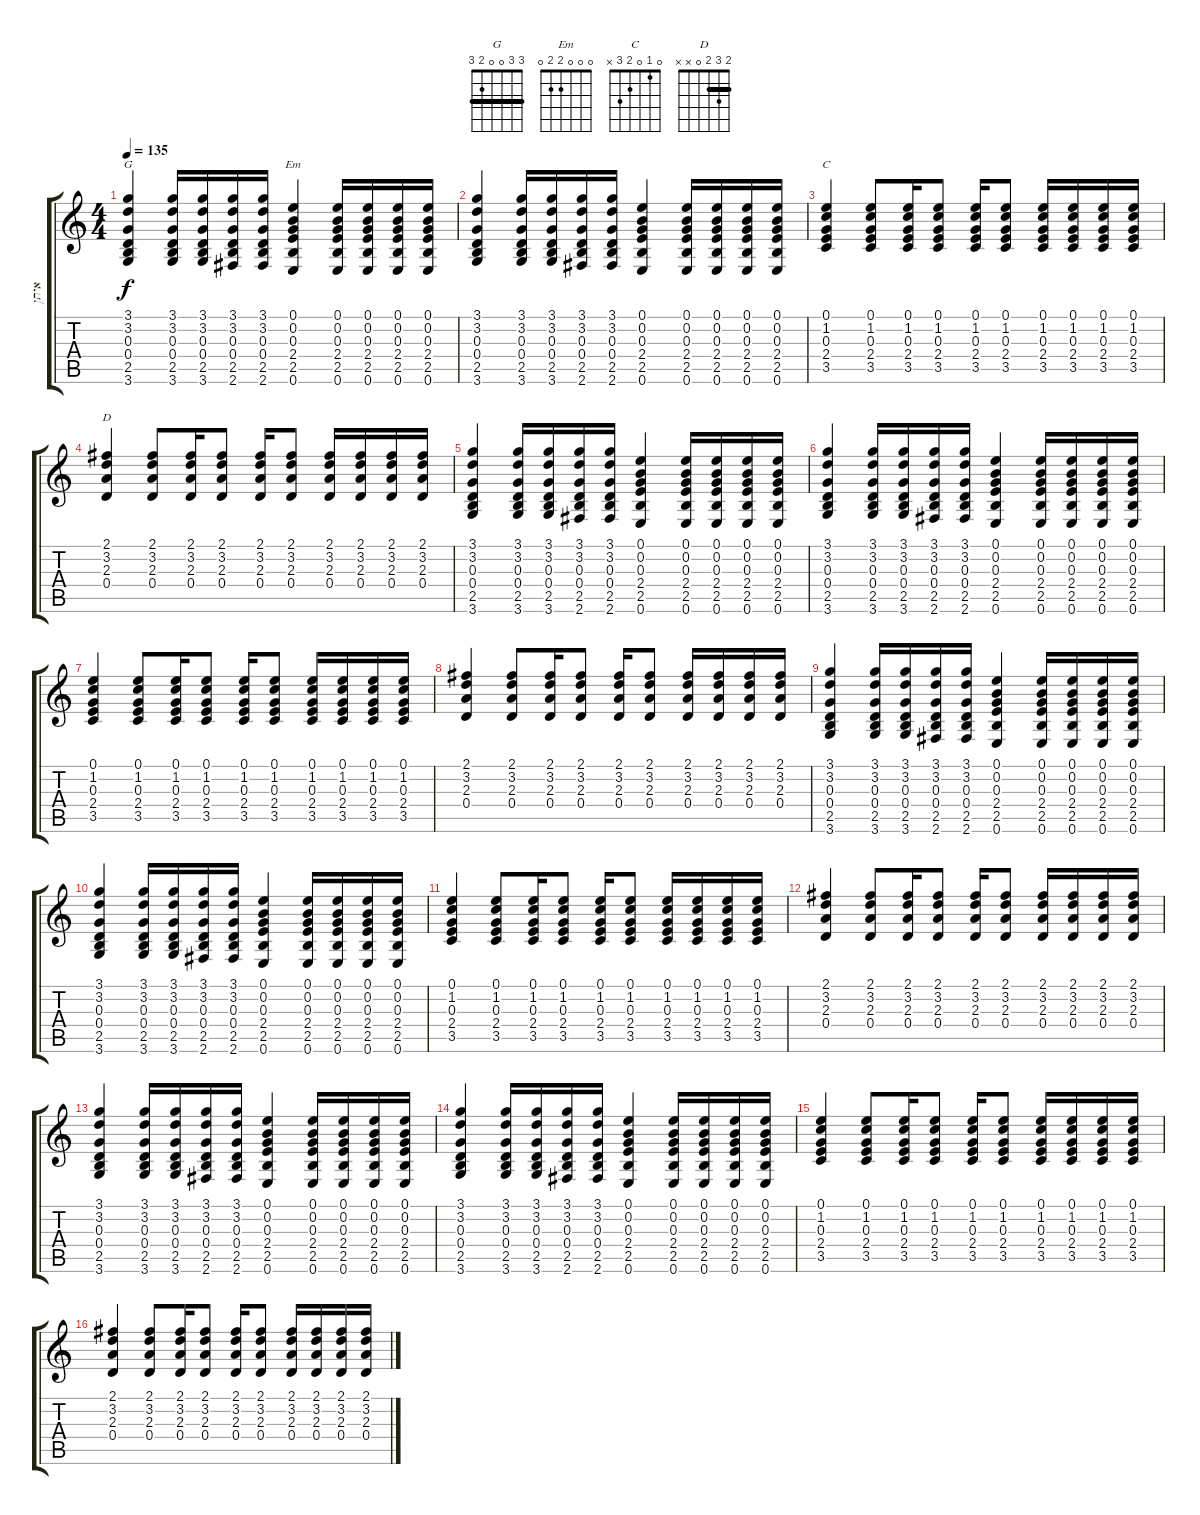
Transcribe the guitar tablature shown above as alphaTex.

\track ("איתן" "איתן") {instrument electricguitarclean}
\staff {score tabs}
\tuning (E4 B3 G3 D3 A2 E2) {hide}
\chord ("G" 3 3 0 0 2 3) {barre 3}
\chord ("Em" 0 0 0 2 2 0)
\chord ("C" 0 1 0 2 3 x)
\chord ("D" 2 3 2 0 x x) {barre 2}
\ts (4 4)
\tempo 135
\clef g2
\ks c
(3.1 3.2 0.3 0.4 2.5 3.6).4{ch "G" dy f} (3.1 3.2 0.3 0.4 2.5 3.6).16 (3.1 3.2 0.3 0.4 2.5 3.6).16 (3.1 3.2 0.3 0.4 2.5 2.6).16 (3.1 3.2 0.3 0.4 2.5 2.6).16 (0.1 0.2 0.3 2.4 2.5 0.6).4{ch "Em"} (0.1 0.2 0.3 2.4 2.5 0.6).16 (0.1 0.2 0.3 2.4 2.5 0.6).16 (0.1 0.2 0.3 2.4 2.5 0.6).16 (0.1 0.2 0.3 2.4 2.5 0.6).16 |
(3.1 3.2 0.3 0.4 2.5 3.6).4 (3.1 3.2 0.3 0.4 2.5 3.6).16 (3.1 3.2 0.3 0.4 2.5 3.6).16 (3.1 3.2 0.3 0.4 2.5 2.6).16 (3.1 3.2 0.3 0.4 2.5 2.6).16 (0.1 0.2 0.3 2.4 2.5 0.6).4 (0.1 0.2 0.3 2.4 2.5 0.6).16 (0.1 0.2 0.3 2.4 2.5 0.6).16 (0.1 0.2 0.3 2.4 2.5 0.6).16 (0.1 0.2 0.3 2.4 2.5 0.6).16 |
(0.1 1.2 0.3 2.4 3.5).4{ch "C"} (0.1 1.2 0.3 2.4 3.5).8 (0.1 1.2 0.3 2.4 3.5).16 (0.1 1.2 0.3 2.4 3.5).8 (0.1 1.2 0.3 2.4 3.5).16 (0.1 1.2 0.3 2.4 3.5).8 (0.1 1.2 0.3 2.4 3.5).16 (0.1 1.2 0.3 2.4 3.5).16 (0.1 1.2 0.3 2.4 3.5).16 (0.1 1.2 0.3 2.4 3.5).16 |
(2.1 3.2 2.3 0.4).4{ch "D"} (2.1 3.2 2.3 0.4).8 (2.1 3.2 2.3 0.4).16 (2.1 3.2 2.3 0.4).8 (2.1 3.2 2.3 0.4).16 (2.1 3.2 2.3 0.4).8 (2.1 3.2 2.3 0.4).16 (2.1 3.2 2.3 0.4).16 (2.1 3.2 2.3 0.4).16 (2.1 3.2 2.3 0.4).16 |
(3.1 3.2 0.3 0.4 2.5 3.6).4 (3.1 3.2 0.3 0.4 2.5 3.6).16 (3.1 3.2 0.3 0.4 2.5 3.6).16 (3.1 3.2 0.3 0.4 2.5 2.6).16 (3.1 3.2 0.3 0.4 2.5 2.6).16 (0.1 0.2 0.3 2.4 2.5 0.6).4 (0.1 0.2 0.3 2.4 2.5 0.6).16 (0.1 0.2 0.3 2.4 2.5 0.6).16 (0.1 0.2 0.3 2.4 2.5 0.6).16 (0.1 0.2 0.3 2.4 2.5 0.6).16 |
(3.1 3.2 0.3 0.4 2.5 3.6).4 (3.1 3.2 0.3 0.4 2.5 3.6).16 (3.1 3.2 0.3 0.4 2.5 3.6).16 (3.1 3.2 0.3 0.4 2.5 2.6).16 (3.1 3.2 0.3 0.4 2.5 2.6).16 (0.1 0.2 0.3 2.4 2.5 0.6).4 (0.1 0.2 0.3 2.4 2.5 0.6).16 (0.1 0.2 0.3 2.4 2.5 0.6).16 (0.1 0.2 0.3 2.4 2.5 0.6).16 (0.1 0.2 0.3 2.4 2.5 0.6).16 |
(0.1 1.2 0.3 2.4 3.5).4 (0.1 1.2 0.3 2.4 3.5).8 (0.1 1.2 0.3 2.4 3.5).16 (0.1 1.2 0.3 2.4 3.5).8 (0.1 1.2 0.3 2.4 3.5).16 (0.1 1.2 0.3 2.4 3.5).8 (0.1 1.2 0.3 2.4 3.5).16 (0.1 1.2 0.3 2.4 3.5).16 (0.1 1.2 0.3 2.4 3.5).16 (0.1 1.2 0.3 2.4 3.5).16 |
(2.1 3.2 2.3 0.4).4 (2.1 3.2 2.3 0.4).8 (2.1 3.2 2.3 0.4).16 (2.1 3.2 2.3 0.4).8 (2.1 3.2 2.3 0.4).16 (2.1 3.2 2.3 0.4).8 (2.1 3.2 2.3 0.4).16 (2.1 3.2 2.3 0.4).16 (2.1 3.2 2.3 0.4).16 (2.1 3.2 2.3 0.4).16 |
(3.1 3.2 0.3 0.4 2.5 3.6).4 (3.1 3.2 0.3 0.4 2.5 3.6).16 (3.1 3.2 0.3 0.4 2.5 3.6).16 (3.1 3.2 0.3 0.4 2.5 2.6).16 (3.1 3.2 0.3 0.4 2.5 2.6).16 (0.1 0.2 0.3 2.4 2.5 0.6).4 (0.1 0.2 0.3 2.4 2.5 0.6).16 (0.1 0.2 0.3 2.4 2.5 0.6).16 (0.1 0.2 0.3 2.4 2.5 0.6).16 (0.1 0.2 0.3 2.4 2.5 0.6).16 |
(3.1 3.2 0.3 0.4 2.5 3.6).4 (3.1 3.2 0.3 0.4 2.5 3.6).16 (3.1 3.2 0.3 0.4 2.5 3.6).16 (3.1 3.2 0.3 0.4 2.5 2.6).16 (3.1 3.2 0.3 0.4 2.5 2.6).16 (0.1 0.2 0.3 2.4 2.5 0.6).4 (0.1 0.2 0.3 2.4 2.5 0.6).16 (0.1 0.2 0.3 2.4 2.5 0.6).16 (0.1 0.2 0.3 2.4 2.5 0.6).16 (0.1 0.2 0.3 2.4 2.5 0.6).16 |
(0.1 1.2 0.3 2.4 3.5).4 (0.1 1.2 0.3 2.4 3.5).8 (0.1 1.2 0.3 2.4 3.5).16 (0.1 1.2 0.3 2.4 3.5).8 (0.1 1.2 0.3 2.4 3.5).16 (0.1 1.2 0.3 2.4 3.5).8 (0.1 1.2 0.3 2.4 3.5).16 (0.1 1.2 0.3 2.4 3.5).16 (0.1 1.2 0.3 2.4 3.5).16 (0.1 1.2 0.3 2.4 3.5).16 |
(2.1 3.2 2.3 0.4).4 (2.1 3.2 2.3 0.4).8 (2.1 3.2 2.3 0.4).16 (2.1 3.2 2.3 0.4).8 (2.1 3.2 2.3 0.4).16 (2.1 3.2 2.3 0.4).8 (2.1 3.2 2.3 0.4).16 (2.1 3.2 2.3 0.4).16 (2.1 3.2 2.3 0.4).16 (2.1 3.2 2.3 0.4).16 |
(3.1 3.2 0.3 0.4 2.5 3.6).4 (3.1 3.2 0.3 0.4 2.5 3.6).16 (3.1 3.2 0.3 0.4 2.5 3.6).16 (3.1 3.2 0.3 0.4 2.5 2.6).16 (3.1 3.2 0.3 0.4 2.5 2.6).16 (0.1 0.2 0.3 2.4 2.5 0.6).4 (0.1 0.2 0.3 2.4 2.5 0.6).16 (0.1 0.2 0.3 2.4 2.5 0.6).16 (0.1 0.2 0.3 2.4 2.5 0.6).16 (0.1 0.2 0.3 2.4 2.5 0.6).16 |
(3.1 3.2 0.3 0.4 2.5 3.6).4 (3.1 3.2 0.3 0.4 2.5 3.6).16 (3.1 3.2 0.3 0.4 2.5 3.6).16 (3.1 3.2 0.3 0.4 2.5 2.6).16 (3.1 3.2 0.3 0.4 2.5 2.6).16 (0.1 0.2 0.3 2.4 2.5 0.6).4 (0.1 0.2 0.3 2.4 2.5 0.6).16 (0.1 0.2 0.3 2.4 2.5 0.6).16 (0.1 0.2 0.3 2.4 2.5 0.6).16 (0.1 0.2 0.3 2.4 2.5 0.6).16 |
(0.1 1.2 0.3 2.4 3.5).4 (0.1 1.2 0.3 2.4 3.5).8 (0.1 1.2 0.3 2.4 3.5).16 (0.1 1.2 0.3 2.4 3.5).8 (0.1 1.2 0.3 2.4 3.5).16 (0.1 1.2 0.3 2.4 3.5).8 (0.1 1.2 0.3 2.4 3.5).16 (0.1 1.2 0.3 2.4 3.5).16 (0.1 1.2 0.3 2.4 3.5).16 (0.1 1.2 0.3 2.4 3.5).16 |
(2.1 3.2 2.3 0.4).4 (2.1 3.2 2.3 0.4).8 (2.1 3.2 2.3 0.4).16 (2.1 3.2 2.3 0.4).8 (2.1 3.2 2.3 0.4).16 (2.1 3.2 2.3 0.4).8 (2.1 3.2 2.3 0.4).16 (2.1 3.2 2.3 0.4).16 (2.1 3.2 2.3 0.4).16 (2.1 3.2 2.3 0.4).16
